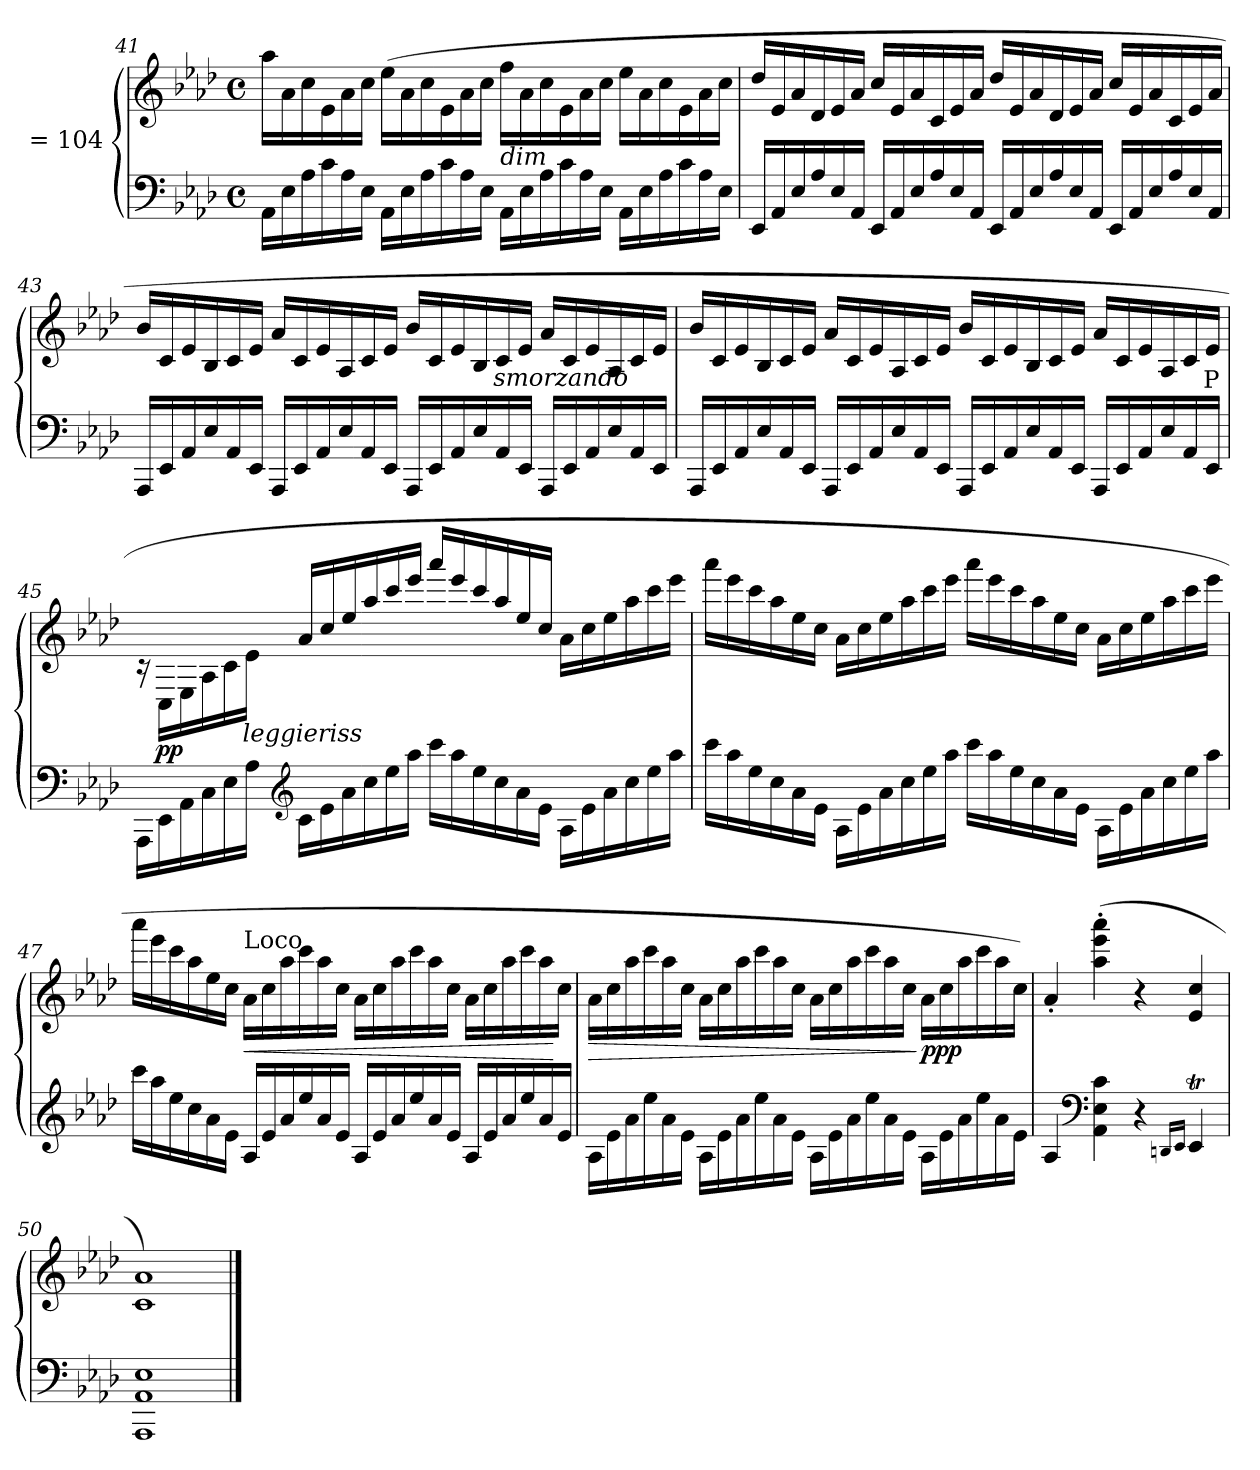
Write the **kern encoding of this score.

**kern	**kern	**dynam
*part1	*part1	*part1
*staff2	*staff1	*staff1/2
*I"[quarter] = 104	*	*
!!LO:LB:g=z
*clefF4	*clefG2	*
*k[b-e-a-d-]	*k[b-e-a-d-]	*
*A-:	*A-:	*
*M4/4	*M4/4	*
*met(c)	*met(c)	*
*Xtuplet	*Xtuplet	*
=41	=41	=41
24AA-!\LL	24aa-\LL	.
24E-!\	24a-!\	.
24A-!\	24cc!\	.
24c!\	24e-!\	.
24A-!\	24a-!\	.
24E-!\JJ	24cc!\JJ	.
24AA-!\LL	(>24ee-\LL	.
24E-!\	24a-!\	.
24A-!\	24cc!\	.
24c!\	24e-!\	.
24A-!\	24a-!\	.
24E-!\JJ	24cc!\JJ	.
!	!LO:TX:b:i:t=dim	!
24AA-!\LL	24ff\LL	.
24E-!\	24a-!\	.
24A-!\	24cc!\	.
24c!\	24e-!\	.
24A-!\	24a-!\	.
24E-!\JJ	24cc!\JJ	.
24AA-!\LL	24ee-\LL	.
24E-!\	24a-!\	.
24A-!\	24cc!\	.
24c!\	24e-!\	.
24A-!\	24a-!\	.
24E-!\JJ	24cc!\JJ	.
=42	=42	=42
24EE-/LL	24dd-/LL	.
24AA-!/	24e-!/	.
24E-!/	24a-!/	.
24A-!/	24d-!/	.
24E-!/	24e-!/	.
24AA-!/JJ	24a-!/JJ	.
24EE-!/LL	24cc/LL	.
24AA-!/	24e-!/	.
24E-!/	24a-!/	.
24A-!/	24c!/	.
24E-!/	24e-!/	.
24AA-!/JJ	24a-!/JJ	.
24EE-!/LL	24dd-/LL	.
24AA-!/	24e-!/	.
24E-!/	24a-!/	.
24A-!/	24d-!/	.
24E-!/	24e-!/	.
24AA-!/JJ	24a-!/JJ	.
24EE-!/LL	24cc/LL	.
24AA-!/	24e-!/	.
24E-!/	24a-!/	.
24A-!/	24c!/	.
24E-!/	24e-!/	.
24AA-!/JJ	24a-!/JJ	.
!!LO:LB:g=z
=43	=43	=43
24AAA-/LL	24b-/LL	.
24EE-!/	24c!/	.
24AA-!/	24e-!/	.
24E-!/	24B-/	.
24AA-!/	24c!/	.
24EE-!/JJ	24e-!/JJ	.
24AAA-!/LL	24a-/LL	.
24EE-!/	24c!/	.
24AA-!/	24e-!/	.
24E-!/	24A-/	.
24AA-!/	24c!/	.
24EE-!/JJ	24e-!/JJ	.
24AAA-!/LL	24b-/LL	.
24EE-!/	24c!/	.
24AA-!/	24e-!/	.
24E-!/	24B-/	.
!	!LO:TX:b:i:t=smorzando	!
24AA-!/	24c!/	.
24EE-!/JJ	24e-!/JJ	.
24AAA-!/LL	24a-/LL	.
24EE-!/	24c!/	.
24AA-!/	24e-!/	.
24E-!/	24A-/	.
24AA-!/	24c!/	.
24EE-!/JJ	24e-!/JJ	.
!!LO:LB:g=z
=44	=44	=44
24AAA-/LL	24b-/LL	.
24EE-!/	24c!/	.
24AA-!/	24e-!/	.
24E-!/	24B-/	.
24AA-!/	24c!/	.
24EE-!/JJ	24e-!/JJ	.
24AAA-!/LL	24a-/LL	.
24EE-!/	24c!/	.
24AA-!/	24e-!/	.
24E-!/	24A-/	.
24AA-!/	24c!/	.
24EE-!/JJ	24e-!/JJ	.
24AAA-!/LL	24b-/LL	.
24EE-!/	24c!/	.
24AA-!/	24e-!/	.
24E-!/	24B-/	.
24AA-!/	24c!/	.
24EE-!/JJ	24e-!/JJ	.
24AAA-!/LL	24a-/LL	.
24EE-!/	24c!/	.
24AA-!/	24e-!/	.
24E-!/	24A-/	.
24AA-!/	24c!/	.
!LO:TX:a:t=P	!	!
24EE-!/JJ	24e-!/JJ	.
!!LO:PB:g=z
=45	=45	=45
24AAA-!\LL	24rc	.
!	!	!LO:DY:b
24EE-!\	24C!\LL	pp
24AA-!\	24E-!\	.
24C!\	24A-!\	.
24E-!\	24c!\	.
!	!LO:TX:b:i:t=leggieriss	!
24A-!\JJ	24e-!\JJ	.
*clefG2	*	*
24c!\LL	24a-!/LL	.
24e-!\	24cc!/	.
24a-!\	24ee-!/	.
24cc!\	24aa-!/	.
24ee-!\	24ccc!/	.
24aa-!\JJ	24eee-!/JJ	.
24ccc\LL	24aaa-/LL	.
24aa-!\	24eee-!/	.
24ee-!\	24ccc!/	.
24cc!\	24aa-!/	.
24a-!\	24ee-!/	.
24e-!\JJ	24cc!/JJ	.
24A-\LL	24a-\LL	.
24e-!\	24cc!\	.
24a-!\	24ee-!\	.
24cc!\	24aa-!\	.
24ee-!\	24ccc!\	.
24aa-!\JJ	24eee-!\JJ	.
!!LO:LB:g=z
=46	=46	=46
24ccc\LL	24aaa-\LL	.
24aa-!\	24eee-!\	.
24ee-!\	24ccc!\	.
24cc!\	24aa-!\	.
24a-!\	24ee-!\	.
24e-!\JJ	24cc!\JJ	.
24A-\LL	24a-\LL	.
24e-!\	24cc!\	.
24a-!\	24ee-!\	.
24cc!\	24aa-!\	.
24ee-!\	24ccc!\	.
24aa-!\JJ	24eee-!\JJ	.
24ccc\LL	24aaa-\LL	.
24aa-!\	24eee-!\	.
24ee-!\	24ccc!\	.
24cc!\	24aa-!\	.
24a-!\	24ee-!\	.
24e-!\JJ	24cc!\JJ	.
24A-\LL	24a-\LL	.
24e-!\	24cc!\	.
24a-!\	24ee-!\	.
24cc!\	24aa-!\	.
24ee-!\	24ccc!\	.
24aa-!\JJ	24eee-!\JJ	.
!!LO:LB:g=z
=47	=47	=47
24ccc\LL	24aaa-\LL	.
24aa-!\	24eee-!\	.
24ee-!\	24ccc!\	.
24cc!\	24aa-!\	.
24a-!\	24ee-!\	.
24e-!\JJ	24cc!\JJ	.
!	!LO:TX:a:t=Loco	!
!	!	!LO:HP:b
24A-/LL	24a-\LL	<
24e-!/	24cc!\	.
24a-!/	24aa-!\	.
24ee-!/	24ccc!\	.
24a-!/	24aa-!\	.
24e-!/JJ	24cc!\JJ	.
24A-!/LL	24a-!\LL	.
24e-!/	24cc!\	.
24a-!/	24aa-!\	.
24ee-!/	24ccc!\	.
24a-!/	24aa-!\	.
24e-!/JJ	24cc!\JJ	.
24A-!/LL	24a-!\LL	.
24e-!/	24cc!\	.
24a-!/	24aa-!\	.
24ee-!/	24ccc!\	.
24a-!/	24aa-!\	.
24e-!/JJ	24cc!\JJ	[
!!LO:LB:g=z
=48	=48	=48
!	!	!LO:HP:b
24A-!\LL	24a-!\LL	>
24e-!\	24cc!\	.
24a-!\	24aa-!\	.
24ee-!\	24ccc!\	.
24a-!\	24aa-!\	.
24e-!\JJ	24cc!\JJ	.
24A-!\LL	24a-!\LL	.
24e-!\	24cc!\	.
24a-!\	24aa-!\	.
24ee-!\	24ccc!\	.
24a-!\	24aa-!\	.
24e-!\JJ	24cc!\JJ	.
24A-!\LL	24a-!\LL	.
24e-!\	24cc!\	.
24a-!\	24aa-!\	.
24ee-!\	24ccc!\	.
24a-!\	24aa-!\	.
24e-!\JJ	24cc!\JJ	.
!	!	!LO:DY:n=1:b
24A-!\LL	24a-!\LL	] ppp
24e-!\	24cc!\	.
24a-!\	24aa-!\	.
24ee-!\	24ccc!\	.
24a-!\	24aa-!\	.
24e-!\JJ	24cc!\JJ)	.
=49	=49	=49
4A-/	4a-'/	.
*clefF4	*	*
4AA-\ 4E-\ 4c\	(>4aa-\' 4eee-\' 4aaa-\'	.
4r	4r	.
16qDDn/LL	.	.
16qEE-/JJ	.	.
4EE-T/	4e-/ 4cc/	.
=50	=50	=50
1AAA- 1AA- 1E-	1c 1a-)	.
==	==	==
*-	*-	*-
